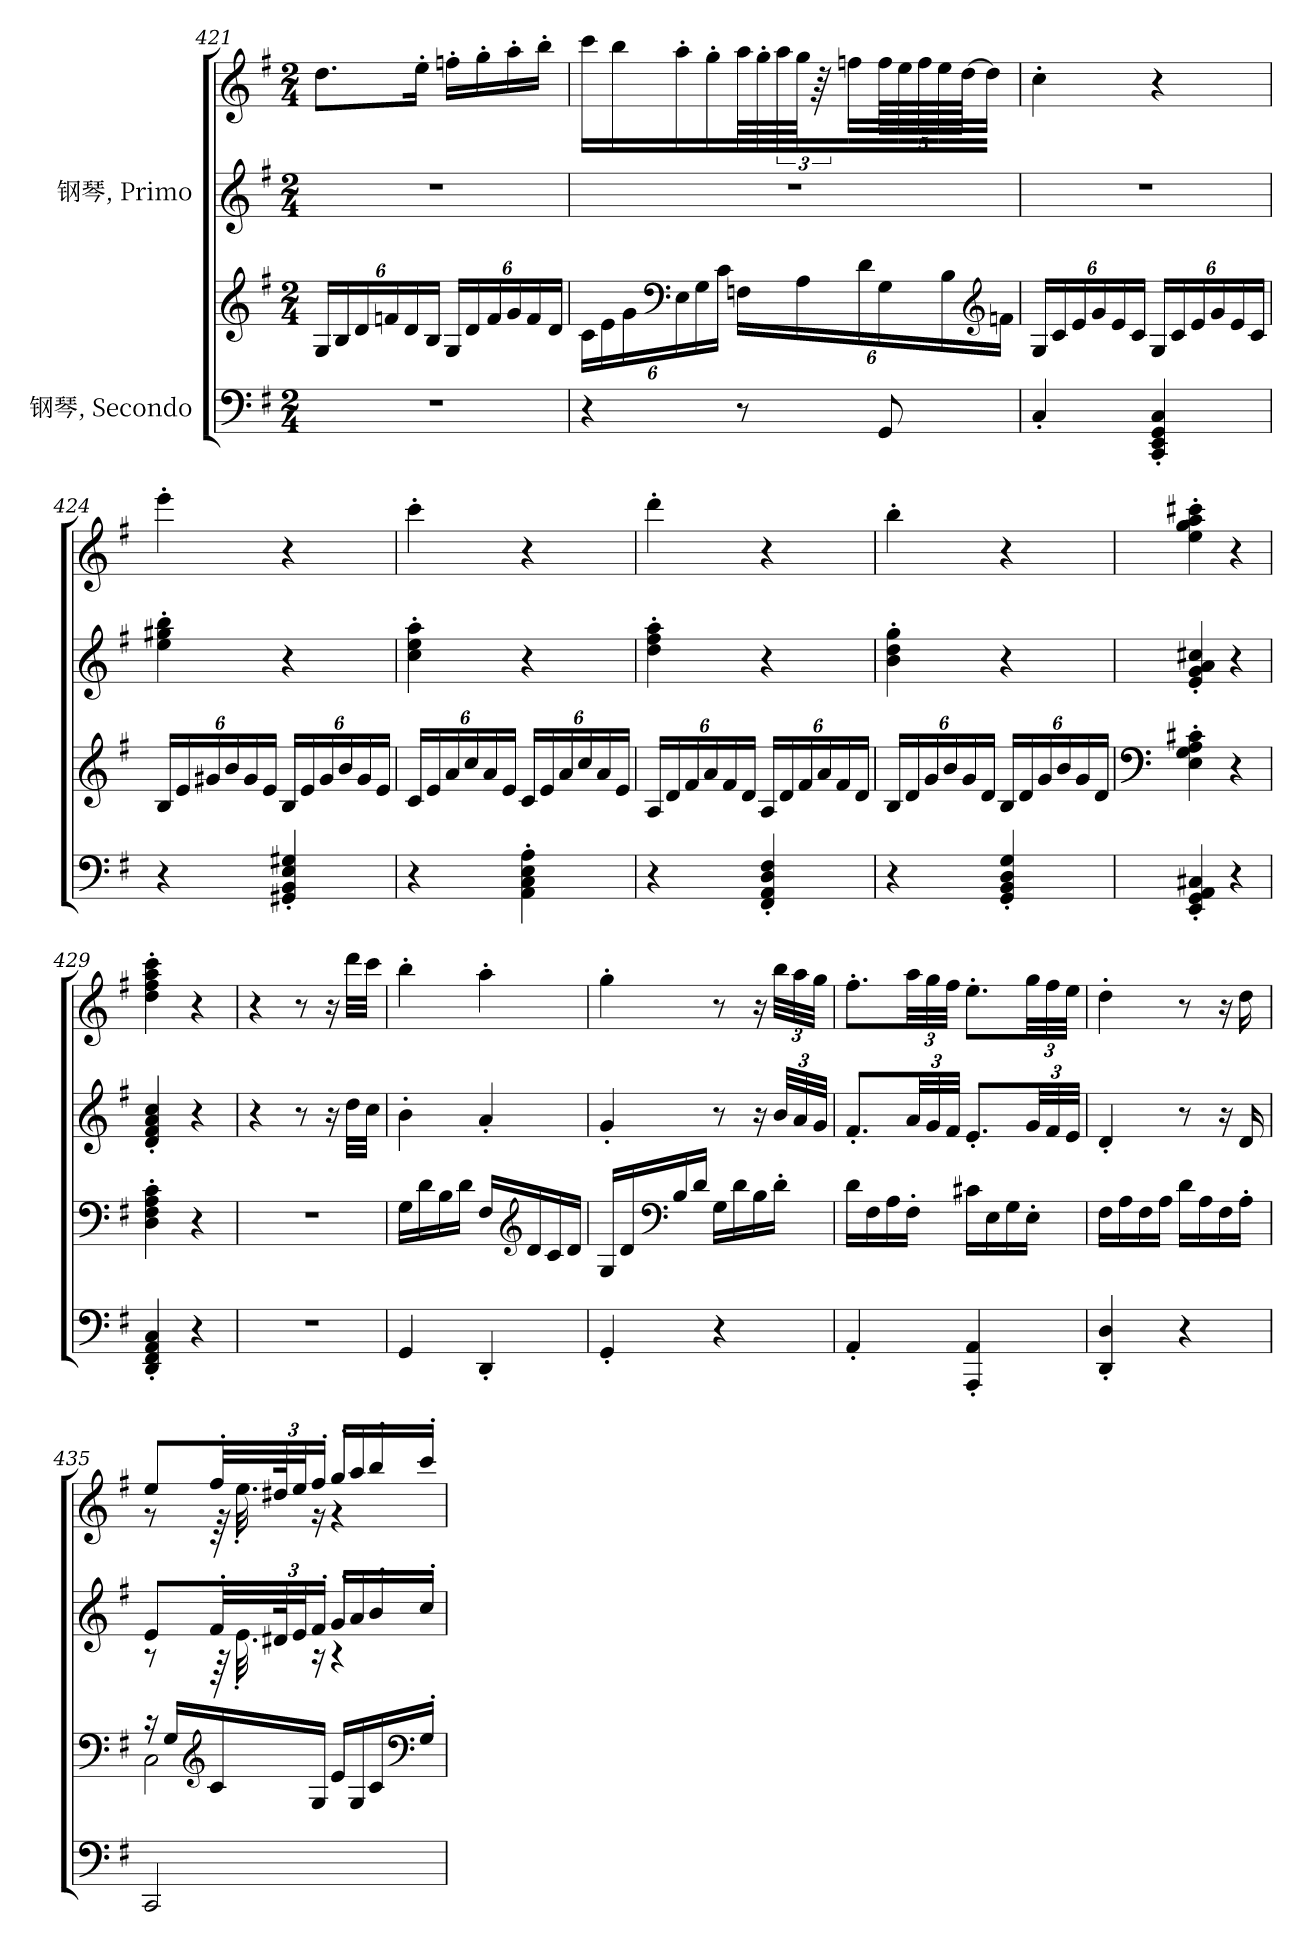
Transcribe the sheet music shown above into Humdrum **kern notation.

**kern	**kern	**kern	**kern
*part2	*part2	*part1	*part1
*staff4	*staff3	*staff2	*staff1
*I"钢琴, Secondo	*	*I"钢琴, Primo	*
*clefF4	*clefG2	*clefG2	*clefG2
*k[f#]	*k[f#]	*k[f#]	*k[f#]
*M2/4	*M2/4	*M2/4	*M2/4
*	*Xbrackettup	*	*
=421	=421	=421	=421
2r	24G/LL	2r	8.dd\L
.	24B/	.	.
.	24d/	.	.
.	24fn/	.	.
.	24d/	.	.
.	.	.	16ee'\Jk
.	24B/JJ	.	.
.	24G/LL	.	16ffn'\LL
.	24d/	.	.
.	.	.	16gg'\
.	24f/	.	.
.	24g/	.	16aa'\
.	24f/	.	.
.	.	.	16bb'\JJ
.	24d/JJ	.	.
!!LO:LB:g=z
=422	=422	=422	=422
4r	24c\LL	2r	16ccc\LL
.	24e\	.	.
.	.	.	16bb\
.	24g\	.	.
*	*clefF4	*	*
.	24E\	.	16aa'\
.	24G\	.	.
.	.	.	16gg'\
.	24c\JJ	.	.
8r	24Fn\LL	.	64aa\LL
.	.	.	64gg'\
.	.	.	96aa\
.	24A\	.	96gg\JJJJ
.	.	.	96r
.	.	.	16ffn\LL
.	24d\	.	.
*	*	*	*Xbrackettup
8GG/	24G\	.	80ff\LL
.	.	.	80ee\
.	.	.	80ff\
.	.	.	80ee\
.	24B\	.	.
.	.	.	[80dd\JJ
.	.	.	16dd\JJ]
*	*clefG2	*	*
.	24fn\JJ	.	.
=423	=423	=423	=423
4C'/	24G/LL	2r	4cc'\
.	24c/	.	.
.	24e/	.	.
.	24g/	.	.
.	24e/	.	.
.	24c/JJ	.	.
4CC/' 4EE/' 4GG/' 4C/'	24G/LL	.	4r
.	24c/	.	.
.	24e/	.	.
.	24g/	.	.
.	24e/	.	.
.	24c/JJ	.	.
!!LO:LB:g=z
=424	=424	=424	=424
4r	24B/LL	4ee\' 4gg#X\' 4bb\'	4eee'\
.	24e/	.	.
.	24g#X/	.	.
.	24b/	.	.
.	24g#/	.	.
.	24e/JJ	.	.
4GG#X/' 4BB/' 4E/' 4G#X/'	24B/LL	4r	4r
.	24e/	.	.
.	24g#/	.	.
.	24b/	.	.
.	24g#/	.	.
.	24e/JJ	.	.
=425	=425	=425	=425
4r	24c/LL	4cc\' 4ee\' 4aa\'	4ccc'\
.	24e/	.	.
.	24a/	.	.
.	24cc/	.	.
.	24a/	.	.
.	24e/JJ	.	.
4AA\' 4C\' 4E\' 4A\'	24c/LL	4r	4r
.	24e/	.	.
.	24a/	.	.
.	24cc/	.	.
.	24a/	.	.
.	24e/JJ	.	.
=426	=426	=426	=426
4r	24A/LL	4dd\' 4ff#\' 4aa\'	4ddd'\
.	24d/	.	.
.	24f#/	.	.
.	24a/	.	.
.	24f#/	.	.
.	24d/JJ	.	.
4FF#/' 4AA/' 4D/' 4F#/'	24A/LL	4r	4r
.	24d/	.	.
.	24f#/	.	.
.	24a/	.	.
.	24f#/	.	.
.	24d/JJ	.	.
!!LO:PB:g=z
=427	=427	=427	=427
4r	24B/LL	4b\' 4dd\' 4gg\'	4bb'\
.	24d/	.	.
.	24g/	.	.
.	24b/	.	.
.	24g/	.	.
.	24d/JJ	.	.
4GG/' 4BB/' 4D/' 4G/'	24B/LL	4r	4r
.	24d/	.	.
.	24g/	.	.
.	24b/	.	.
.	24g/	.	.
.	24d/JJ	.	.
=428	=428	=428	=428
*	*clefF4	*	*
4EE/' 4GG/' 4AA/' 4C#X/'	4E\' 4G\' 4A\' 4c#X\'	4e/' 4g/' 4a/' 4cc#X/'	4ee\' 4gg\' 4aa\' 4ccc#X\'
4r	4r	4r	4r
=429	=429	=429	=429
4DD/' 4FF#/' 4AA/' 4C/'	4D\' 4F#\' 4A\' 4c\'	4d/' 4f#/' 4a/' 4cc/'	4dd\' 4ff#\' 4aa\' 4ccc\'
4r	4r	4r	4r
=430	=430	=430	=430
2r	2r	4r	4r
.	.	8r	8r
*	*	*	*MM85
.	.	16r	16r
.	.	32dd\LLL	32ddd\LLL
.	.	32cc\JJJ	32ccc\JJJ
=431	=431	=431	=431
4GG/	16G\LL	4b'\	4bb'\
.	16d\	.	.
.	16B\	.	.
.	16d\JJ	.	.
4DD'/	16F#/LL	4a'/	4aa'\
*	*clefG2	*	*
.	16d/	.	.
.	16c/	.	.
.	16d/JJ	.	.
!!LO:LB:g=z
=432	=432	=432	=432
4GG'/	16G/LL	4g'/	4gg'\
.	16d/	.	.
*	*clefF4	*	*
.	16B/	.	.
.	16d/JJ	.	.
4r	16G\LL	8r	8r
.	16d\	.	.
.	16B\	16r	16r
*	*	*Xbrackettup	*
.	16d'\JJ	48b/LLL	48bb\LLL
.	.	48a/	48aa\
.	.	48g/JJJ	48gg\JJJ
=433	=433	=433	=433
4AA'/	16d\LL	8.f#'/L	8.ff#'\L
.	16F#\	.	.
.	16A\	.	.
.	16F#'\JJ	48a/LL	48aa\LL
.	.	48g/	48gg\
.	.	48f#/JJJ	48ff#\JJJ
4AAA/' 4AA/'	16c#X\LL	8.e'/L	8.ee'\L
.	16E\	.	.
.	16G\	.	.
.	16E'\JJ	48g/LL	48gg\LL
.	.	48f#/	48ff#\
.	.	48e/JJJ	48ee\JJJ
=434	=434	=434	=434
4DD/' 4D/'	16F#\LL	4d'/	4dd'\
.	16A\	.	.
.	16F#\	.	.
.	16A\JJ	.	.
4r	16d\LL	8r	8r
.	16A\	.	.
.	16F#\	16r	16r
.	16A'\JJ	16d/	16dd\
!!LO:LB:g=z
=435	=435	=435	=435
*	*^	*^	*^
2CC/	16r	2C\	8e/L	8r	8ee/L	8r
.	16G/LL	.	.	.	.	.
*	*clefG2	*	*	*	*	*
.	16c/	.	32f#'/LL	64r	32ff#'/LL	64r
.	.	.	.	32.e'\	.	32.ee'\
.	.	.	96d#X/K	.	96dd#X/K	.
.	.	.	48e/J	.	48ee/J	.
.	16G/JJ	.	16f#'/JJ	16r	16ff#'/JJ	16r
.	16e/LL	.	16g'/LL	4r	16gg'/LL	4r
.	16G/	.	16a'/	.	16aa'/	.
.	16c/	.	16b'/	.	16bb'/	.
*	*clefF4	*	*	*	*	*
.	16G'/JJ	.	16cc'/JJ	.	16ccc'/JJ	.
*	*v	*v	*	*	*	*
*	*	*v	*v	*	*
*	*	*	*v	*v
=	=	=	=
*-	*-	*-	*-
